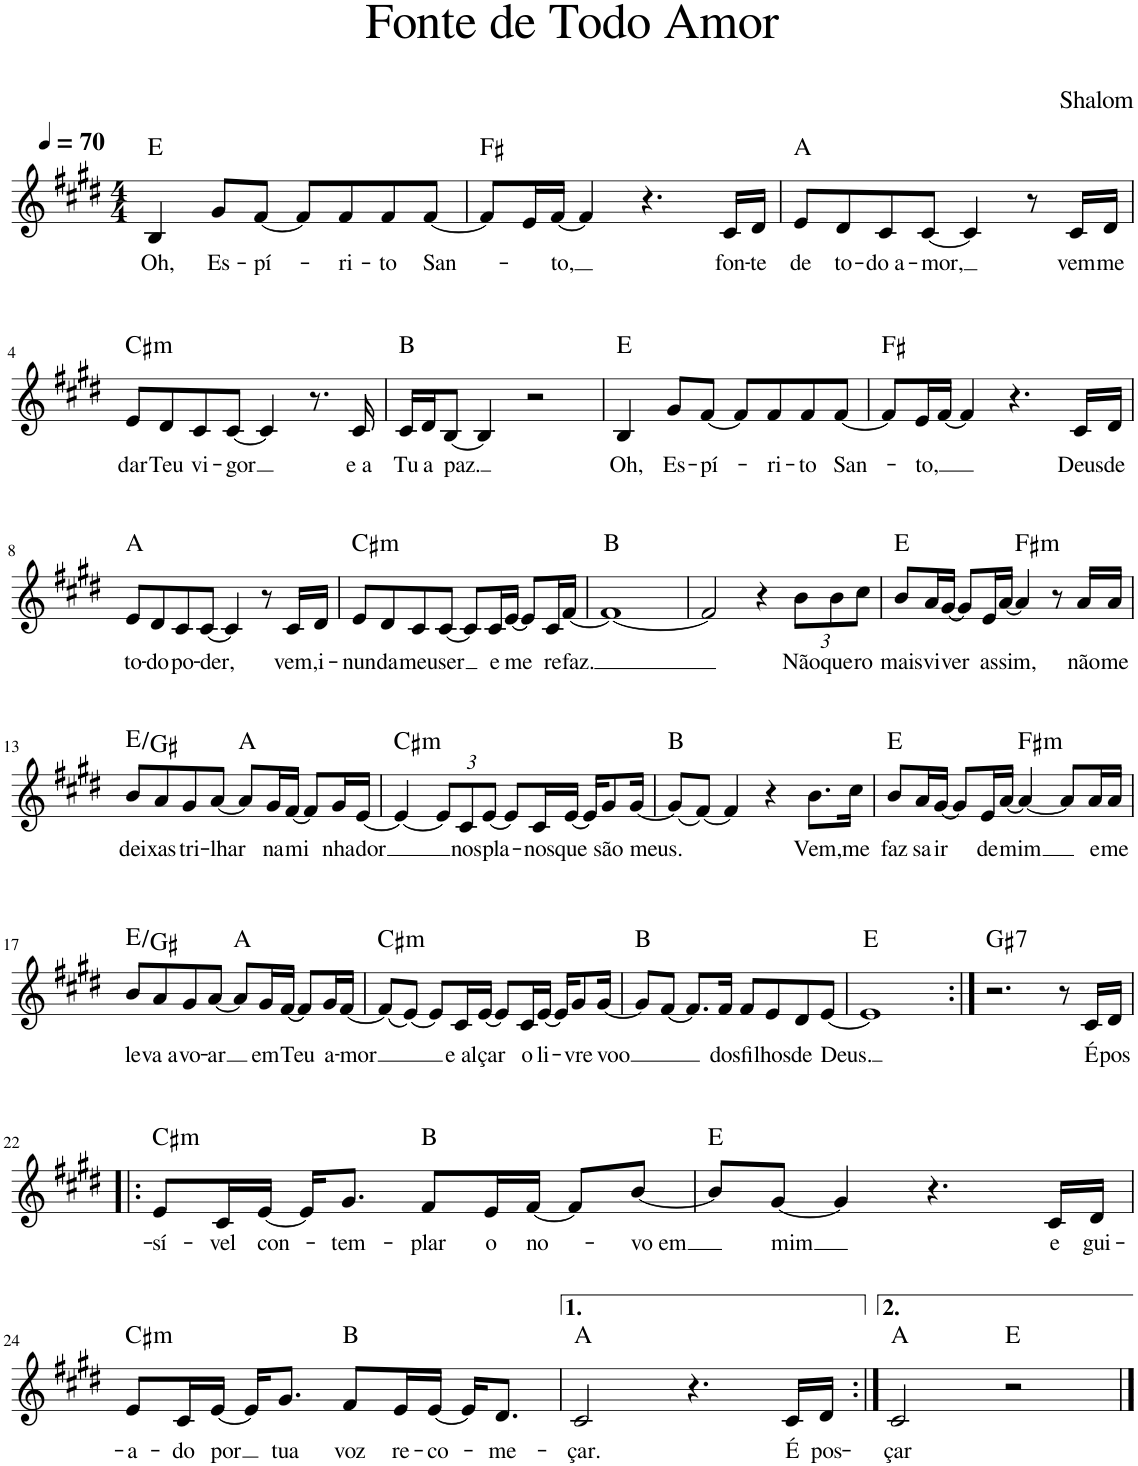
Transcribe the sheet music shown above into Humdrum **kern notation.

**kern	**text	**harte
*part1	*part1	*part1
*staff1	*staff1	*
*I"Voz	*	*
*I'Vo.	*	*
*clefG2	*	*
*k[f#c#g#d#]	*	*
*M4/4	*	*
*MM70	*	*
=1	=1	=1
!	!LO:LY:b	!
4B/	Oh,	E:maj
!	!LO:LY:b	!
8g#/L	Es-	.
!	!LO:LY:b	!
[8f#/J	-pí-	.
8f#/L]	.	.
!	!LO:LY:b	!
8f#/	-ri-	.
!	!LO:LY:b	!
8f#/	-to	.
!	!LO:LY:b	!
[8f#/J	San-	.
=2	=2	=2
8f#/L]	.	F#:maj
16e/L	.	.
!	!LO:LY:b	!
[16f#/JJ	-to,	.
4f#/]	.	.
4.r	.	.
!	!LO:LY:b	!
16c#/LL	fon-	.
!	!LO:LY:b	!
16d#/JJ	-te	.
=3	=3	=3
!	!LO:LY:b	!
8e/L	de	A:maj
!	!LO:LY:b	!
8d#/	to-	.
!	!LO:LY:b	!
8c#/	-do a-	.
!	!LO:LY:b	!
[8c#/J	-mor,	.
4c#/]	.	.
8r	.	.
!	!LO:LY:b	!
16c#/LL	vem	.
!	!LO:LY:b	!
16d#/JJ	me	.
!!LO:LB:g=z
=4	=4	=4
!	!LO:LY:b	!LO:H:kt=m
8e/L	dar	C#:min
!	!LO:LY:b	!
8d#/	Teu	.
!	!LO:LY:b	!
8c#/	vi-	.
!	!LO:LY:b	!
[8c#/J	-gor	.
4c#/]	.	.
8.r	.	.
!	!LO:LY:b	!
16c#/	e a	.
=5	=5	=5
!	!LO:LY:b	!
16c#/LL	Tu-	B:maj
!	!LO:LY:b	!
16d#/J	-a	.
!	!LO:LY:b	!
[8B/J	paz.	.
4B/]	.	.
2r	.	.
=6	=6	=6
!	!LO:LY:b	!
4B/	Oh,	E:maj
!	!LO:LY:b	!
8g#/L	Es-	.
!	!LO:LY:b	!
[8f#/J	-pí-	.
8f#/L]	.	.
!	!LO:LY:b	!
8f#/	-ri-	.
!	!LO:LY:b	!
8f#/	-to	.
!	!LO:LY:b	!
[8f#/J	San-	.
=7	=7	=7
8f#/L]	.	F#:maj
!	!LO:LY:b	!
16e/L	-to,	.
[16f#/JJ	.	.
4f#/]	.	.
4.r	.	.
!	!LO:LY:b	!
16c#/LL	Deus	.
!	!LO:LY:b	!
16d#/JJ	de	.
!!LO:LB:g=z
=8	=8	=8
!	!LO:LY:b	!
8e/L	to-	A:maj
!	!LO:LY:b	!
8d#/	-do	.
!	!LO:LY:b	!
8c#/	po-	.
!	!LO:LY:b	!
[8c#/J	-der,	.
4c#/]	.	.
8r	.	.
!	!LO:LY:b	!
16c#/LL	vem,	.
!	!LO:LY:b	!
16d#/JJ	i-	.
=9	=9	=9
!	!LO:LY:b	!LO:H:kt=m
8e/L	-nun-	C#:min
!	!LO:LY:b	!
8d#/	-da	.
!	!LO:LY:b	!
8c#/	meu	.
!	!LO:LY:b	!
[8c#/J	ser	.
8c#/L]	.	.
!	!LO:LY:b	!
16c#/L	e	.
!	!LO:LY:b	!
[16e/JJ	me	.
8e/L]	.	.
!	!LO:LY:b	!
16c#/L	re-	.
!	!LO:LY:b	!
[16f#/JJ	-faz.	.
=10	=10	=10
1f#_	.	B:maj
=11	=11	=11
2f#/]	.	.
4r	.	.
*Xbrackettup	*	*
!	!LO:LY:b	!
12b\L	Não	.
!	!LO:LY:b	!
12b\	que-	.
!	!LO:LY:b	!
12cc#\J	-ro	.
=12	=12	=12
!	!LO:LY:b	!
8b/L	mais	E:maj
!	!LO:LY:b	!
16a/L	vi-	.
!	!LO:LY:b	!
[16g#/JJ	-ver	.
8g#/L]	.	.
!	!LO:LY:b	!
16e/L	as-	.
!	!LO:LY:b	!
[16a/JJ	-sim,	.
!	!	!LO:H:kt=m
4a/]	.	F#:min
8r	.	.
!	!LO:LY:b	!
16a/LL	não	.
!	!LO:LY:b	!
16a/JJ	me	.
!!LO:LB:g=z
=13	=13	=13
!	!LO:LY:b	!
8b/L	dei-	E:maj/3
!	!LO:LY:b	!
8a/	-xas	.
!	!LO:LY:b	!
8g#/	tri-	.
!	!LO:LY:b	!
[8a/J	-lhar	.
8a/L]	.	A:maj
!	!LO:LY:b	!
16g#/L	na	.
!	!LO:LY:b	!
[16f#/JJ	-mi	.
8f#/L]	.	.
!	!LO:LY:b	!
16g#/L	nha	.
!	!LO:LY:b	!
[16e/JJ	dor	.
=14	=14	=14
!	!	!LO:H:kt=m
4e/_	.	C#:min
12e/L]	.	.
!	!LO:LY:b	!
12c#/	nos	.
!	!LO:LY:b	!
[12e/J	pla-	.
8e/L]	.	.
!	!LO:LY:b	!
16c#/L	-nos	.
!	!LO:LY:b	!
[16e/JJ	que	.
16e/KL]	.	.
!	!LO:LY:b	!
8g#/	são	.
!	!LO:LY:b	!
[16g#/Jk	meus.	.
=15	=15	=15
(8g#/L]	.	B:maj
[8f#/J)	.	.
4f#/]	.	.
4r	.	.
!	!LO:LY:b	!
8.b\L	Vem,	.
!	!LO:LY:b	!
16cc#\Jk	me	.
=16	=16	=16
!	!LO:LY:b	!
8b/L	faz	E:maj
!	!LO:LY:b	!
16a/L	sa-	.
!	!LO:LY:b	!
[16g#/JJ	-ir	.
8g#/L]	.	.
!	!LO:LY:b	!
16e/L	de	.
!	!LO:LY:b	!
[16a/JJ	mim	.
!	!	!LO:H:kt=m
4a/_	.	F#:min
8a/L]	.	.
!	!LO:LY:b	!
16a/L	e	.
!	!LO:LY:b	!
16a/JJ	me	.
!!LO:LB:g=z
=17	=17	=17
!	!LO:LY:b	!
8b/L	le-	E:maj/3
!	!LO:LY:b	!
8a/	-va a	.
!	!LO:LY:b	!
8g#/	vo-	.
!	!LO:LY:b	!
[8a/J	-ar	.
8a/L]	.	A:maj
!	!LO:LY:b	!
16g#/L	em	.
!	!LO:LY:b	!
[16f#/JJ	Teu	.
8f#/L]	.	.
!	!LO:LY:b	!
16g#/L	a-	.
!	!LO:LY:b	!
[16f#/JJ	-mor	.
=18	=18	=18
!	!	!LO:H:kt=m
(8f#/L]	.	C#:min
[8e/J)	.	.
8e/L]	.	.
!	!LO:LY:b	!
16c#/L	e al-	.
!	!LO:LY:b	!
[16e/JJ	-çar	.
8e/L]	.	.
!	!LO:LY:b	!
16c#/L	o	.
!	!LO:LY:b	!
[16e/JJ	li-	.
16e/KL]	.	.
!	!LO:LY:b	!
8g#/	-vre	.
!	!LO:LY:b	!
[16g#/Jk	voo	.
=19	=19	=19
8g#/L]	.	B:maj
[8f#/J	.	.
8.f#/L]	.	.
!	!LO:LY:b	!
16f#/Jk	dos	.
!	!LO:LY:b	!
8f#/L	fi-	.
!	!LO:LY:b	!
8e/	-lhos	.
!	!LO:LY:b	!
8d#/	de	.
!	!LO:LY:b	!
[8e/J	Deus.	.
=20	=20	=20
1e]	.	E:maj
=21:|!	=21:|!	=21:|!
!	!	!LO:H:kt=7
2.r	.	G#:7
8r	.	.
!	!LO:LY:b	!
16c#/LL	É	.
!	!LO:LY:b	!
16d#/JJ	pos-	.
!!LO:LB:g=z
=22!|:	=22!|:	=22!|:
!	!LO:LY:b	!LO:H:kt=m
8e/L	-sí-	C#:min
!	!LO:LY:b	!
16c#/L	-vel	.
!	!LO:LY:b	!
[16e/JJ	con-	.
16e/KL]	.	.
!	!LO:LY:b	!
8.g#/J	-tem-	.
!	!LO:LY:b	!
8f#/L	-plar	B:maj
!	!LO:LY:b	!
16e/L	o	.
!	!LO:LY:b	!
[16f#/JJ	no-	.
8f#/L]	.	.
!	!LO:LY:b	!
[8b/J	-vo em	.
=23	=23	=23
8b/L]	.	E:maj
!	!LO:LY:b	!
[8g#/J	mim	.
4g#/]	.	.
4.r	.	.
!	!LO:LY:b	!
16c#/LL	e	.
!	!LO:LY:b	!
16d#/JJ	gui-	.
!!LO:LB:g=z
=24	=24	=24
!	!LO:LY:b	!LO:H:kt=m
8e/L	-a-	C#:min
!	!LO:LY:b	!
16c#/L	-do	.
!	!LO:LY:b	!
[16e/JJ	por	.
16e/KL]	.	.
!	!LO:LY:b	!
8.g#/J	tua	.
!	!LO:LY:b	!
8f#/L	voz	B:maj
!	!LO:LY:b	!
16e/L	re-	.
!	!LO:LY:b	!
[16e/JJ	-co-	.
16e/KL]	.	.
!	!LO:LY:b	!
8.d#/J	-me-	.
=25	=25	=25
!	!LO:LY:b	!
2c#/	-çar.	A:maj
4.r	.	.
!	!LO:LY:b	!
16c#/LL	É	.
!	!LO:LY:b	!
16d#/JJ	pos-	.
=26:|!	=26:|!	=26:|!
!	!LO:LY:b	!
2c#/	-çar	A:maj
2r	.	E:maj
==	==	==
*-	*-	*-
